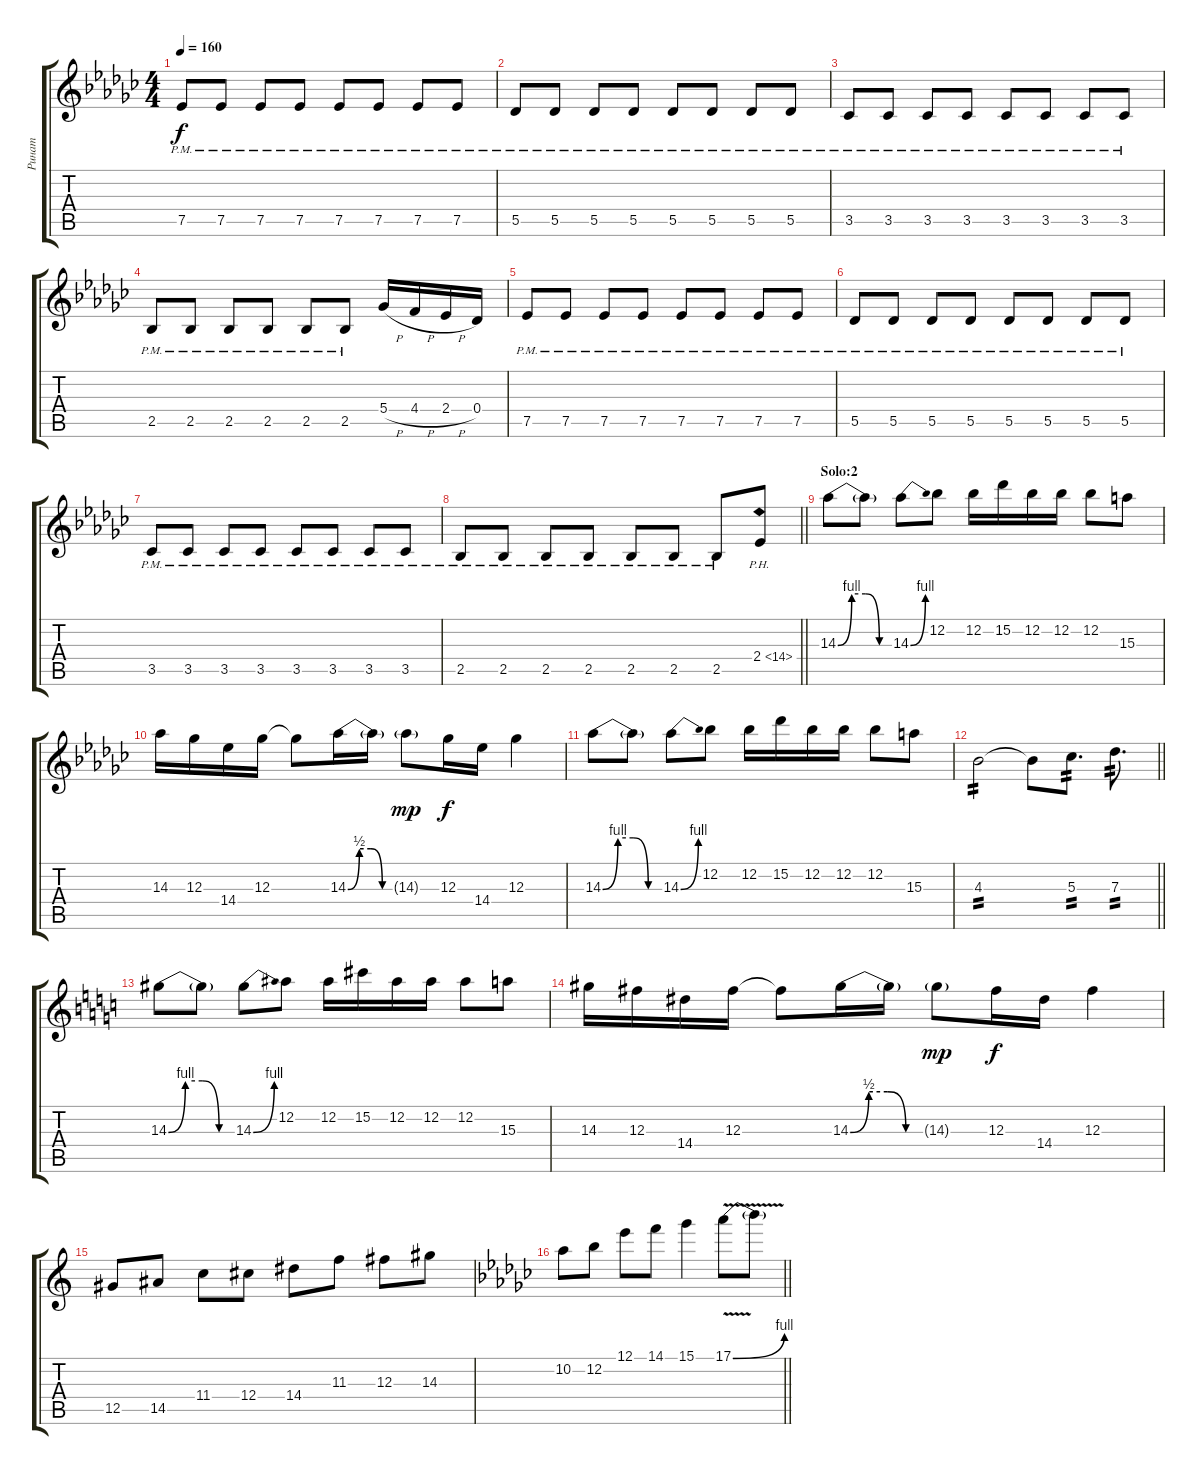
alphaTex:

\track ("Ринат" "Ринат") {instrument overdrivenguitar}
\staff {score tabs}
\tuning (Eb4 Bb3 Gb3 Db3 Ab2 Eb2) {hide}
\ts (4 4)
\tempo 160
\clef g2
\ks ebminor
7.5{pm}.8{dy f} 7.5{pm}.8 7.5{pm}.8 7.5{pm}.8 7.5{pm}.8 7.5{pm}.8 7.5{pm}.8 7.5{pm}.8 |
5.5{pm}.8 5.5{pm}.8 5.5{pm}.8 5.5{pm}.8 5.5{pm}.8 5.5{pm}.8 5.5{pm}.8 5.5{pm}.8 |
3.5{pm}.8 3.5{pm}.8 3.5{pm}.8 3.5{pm}.8 3.5{pm}.8 3.5{pm}.8 3.5{pm}.8 3.5{pm}.8 |
2.5{pm}.8 2.5{pm}.8 2.5{pm}.8 2.5{pm}.8 2.5{pm}.8 2.5{pm}.8 5.4{h}.16 4.4{h}.16 2.4{h}.16 0.4.16 |
7.5{pm}.8{volume 15} 7.5{pm}.8 7.5{pm}.8 7.5{pm}.8 7.5{pm}.8 7.5{pm}.8 7.5{pm}.8 7.5{pm}.8 |
5.5{pm}.8 5.5{pm}.8 5.5{pm}.8 5.5{pm}.8 5.5{pm}.8 5.5{pm}.8 5.5{pm}.8 5.5{pm}.8 |
3.5{pm}.8 3.5{pm}.8 3.5{pm}.8 3.5{pm}.8 3.5{pm}.8 3.5{pm}.8 3.5{pm}.8 3.5{pm}.8 |
\barLineRight lightlight
2.5{pm}.8 2.5{pm}.8 2.5{pm}.8 2.5{pm}.8 2.5{pm}.8 2.5{pm}.8 2.5{pm}.8 2.4{ph 12}.8 |
\section ("" "Solo:2")
14.3{be (custom 0 0 15 4 30 4 45 0 60 0)}.8 14.3{t}.8 14.3{be (bend 0 0 60 4)}.8 12.2.8 12.2.16 15.2.16 12.2.16 12.2.16 12.2.8 15.3.8 |
14.3.16 12.3.16 14.4.16 12.3.16 12.3{t}.8 14.3{be (custom 0 0 15 2 30 2 45 0 60 0)}.16 14.3{t}.16 14.3{g}.8{dy mp} 12.3.16{dy f} 14.4.16 12.3.4 |
14.3{be (custom 0 0 15 4 30 4 45 0 60 0)}.8 14.3{t}.8 14.3{be (bend 0 0 60 4)}.8 12.2.8 12.2.16 15.2.16 12.2.16 12.2.16 12.2.8 15.3.8 |
\barLineRight lightlight
4.3.2{tp 2} 4.3{t}.8 5.3.8{d tp 2} 7.3.8{d tp 2} |
\ks c
14.3{be (custom 0 0 15 4 30 4 45 0 60 0)}.8 14.3{t}.8 14.3{be (bend 0 0 60 4)}.8 12.2.8 12.2.16 15.2.16 12.2.16 12.2.16 12.2.8 15.3.8 |
14.3.16 12.3.16 14.4.16 12.3.16 12.3{t}.8 14.3{be (custom 0 0 15 2 30 2 45 0 60 0)}.16 14.3{t}.16 14.3{g}.8{dy mp} 12.3.16{dy f} 14.4.16 12.3.4 |
12.5.8 14.5.8 11.4.8 12.4.8 14.4.8 11.3.8 12.3.8 14.3.8 |
\barLineRight lightlight
\ks ebminor
10.2.8 12.2.8 12.1.8 14.1.8 15.1.4 17.1{be (bend 0 0 60 4) v}.8 17.1{t}.8
